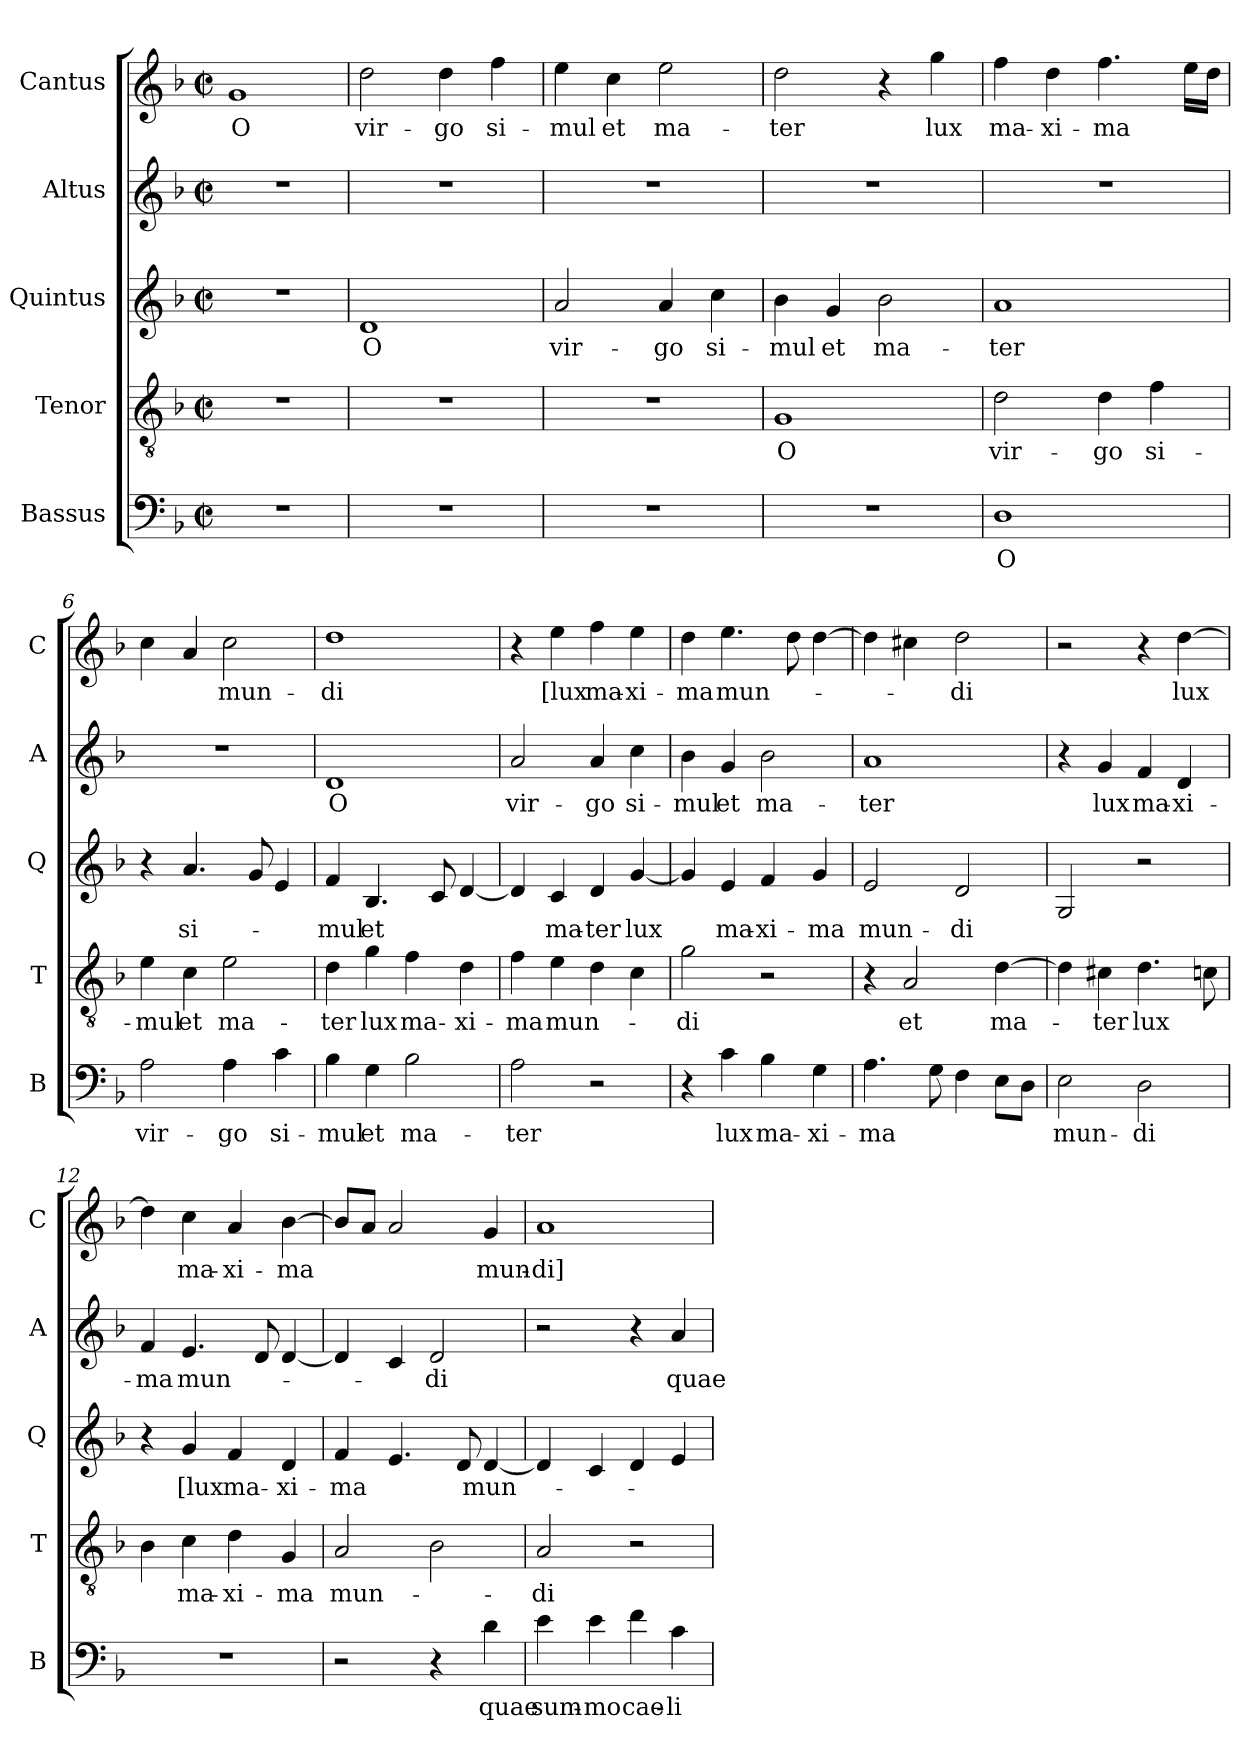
**kern	**text	**kern	**text	**kern	**text	**kern	**text	**kern	**text
*part5	*part5	*part4	*part4	*part3	*part3	*part2	*part2	*part1	*part1
*staff5	*staff5	*staff4	*staff4	*staff3	*staff3	*staff2	*staff2	*staff1	*staff1
*I"Bassus	*	*I"Tenor	*	*I"Quintus	*	*I"Altus	*	*I"Cantus	*
*I'B	*	*I'T	*	*I'Q	*	*I'A	*	*I'C	*
*clefF4	*	*clefGv2	*	*clefG2	*	*clefG2	*	*clefG2	*
*k[b-]	*	*k[b-]	*	*k[b-]	*	*k[b-]	*	*k[b-]	*
*F:	*	*F:	*	*F:	*	*F:	*	*F:	*
*M2/2	*	*M2/2	*	*M2/2	*	*M2/2	*	*M2/2	*
*met(c|)	*	*met(c|)	*	*met(c|)	*	*met(c|)	*	*met(c|)	*
=1	=1	=1	=1	=1	=1	=1	=1	=1	=1
!	!	!	!	!	!	!	!	!	!LO:LY:b
1r	.	1r	.	1r	.	1r	.	1g	O
=2	=2	=2	=2	=2	=2	=2	=2	=2	=2
!	!	!	!	!	!LO:LY:b	!	!	!	!LO:LY:b
1r	.	1r	.	1d	O	1r	.	2dd\	vir-
!	!	!	!	!	!	!	!	!	!LO:LY:b
.	.	.	.	.	.	.	.	4dd\	-go
!	!	!	!	!	!	!	!	!	!LO:LY:b
.	.	.	.	.	.	.	.	4ff\	si-
=3	=3	=3	=3	=3	=3	=3	=3	=3	=3
!	!	!	!	!	!LO:LY:b	!	!	!	!LO:LY:b
1r	.	1r	.	2a/	vir-	1r	.	4ee\	-mul
!	!	!	!	!	!	!	!	!	!LO:LY:b
.	.	.	.	.	.	.	.	4cc\	et
!	!	!	!	!	!LO:LY:b	!	!	!	!LO:LY:b
.	.	.	.	4a/	-go	.	.	2ee\	ma-
!	!	!	!	!	!LO:LY:b	!	!	!	!
.	.	.	.	4cc\	si-	.	.	.	.
=4	=4	=4	=4	=4	=4	=4	=4	=4	=4
!	!	!	!LO:LY:b	!	!LO:LY:b	!	!	!	!LO:LY:b
1r	.	1G	O	4b-\	-mul	1r	.	2dd\	-ter
!	!	!	!	!	!LO:LY:b	!	!	!	!
.	.	.	.	4g/	et	.	.	.	.
!	!	!	!	!	!LO:LY:b	!	!	!	!
.	.	.	.	2b-\	ma-	.	.	4r	.
!	!	!	!	!	!	!	!	!	!LO:LY:b
.	.	.	.	.	.	.	.	4gg\	lux
=5	=5	=5	=5	=5	=5	=5	=5	=5	=5
!	!LO:LY:b	!	!LO:LY:b	!	!LO:LY:b	!	!	!	!LO:LY:b
1D	O	2d\	vir-	1a	-ter	1r	.	4ff\	ma-
!	!	!	!	!	!	!	!	!	!LO:LY:b
.	.	.	.	.	.	.	.	4dd\	-xi-
!	!	!	!LO:LY:b	!	!	!	!	!	!LO:LY:b
.	.	4d\	-go	.	.	.	.	4.ff\	-ma
!	!	!	!LO:LY:b	!	!	!	!	!	!
.	.	4f\	si-	.	.	.	.	.	.
.	.	.	.	.	.	.	.	16ee\LL	.
.	.	.	.	.	.	.	.	16dd\JJ	.
=6	=6	=6	=6	=6	=6	=6	=6	=6	=6
!	!LO:LY:b	!	!LO:LY:b	!	!	!	!	!	!
2A\	vir-	4e\	-mul	4r	.	1r	.	4cc\	.
!	!	!	!LO:LY:b	!	!LO:LY:b	!	!	!	!
.	.	4c\	et	4.a/	si-	.	.	4a/	.
!	!LO:LY:b	!	!LO:LY:b	!	!	!	!	!	!LO:LY:b
4A\	-go	2e\	ma-	.	.	.	.	2cc\	mun-
.	.	.	.	8g/	.	.	.	.	.
!	!LO:LY:b	!	!	!	!	!	!	!	!
4c\	si-	.	.	4e/	.	.	.	.	.
!!LO:PB:g=z
=7	=7	=7	=7	=7	=7	=7	=7	=7	=7
!	!LO:LY:b	!	!LO:LY:b	!	!LO:LY:b	!	!LO:LY:b	!	!LO:LY:b
4B-\	-mul	4d\	-ter	4f/	-mul	1d	O	1dd	-di
!	!LO:LY:b	!	!LO:LY:b	!	!LO:LY:b	!	!	!	!
4G\	et	4g\	lux	4.B-/	et	.	.	.	.
!	!LO:LY:b	!	!LO:LY:b	!	!	!	!	!	!
2B-\	ma-	4f\	ma-	.	.	.	.	.	.
.	.	.	.	8c/	.	.	.	.	.
!	!	!	!LO:LY:b	!	!	!	!	!	!
.	.	4d\	-xi-	[4d/	.	.	.	.	.
=8	=8	=8	=8	=8	=8	=8	=8	=8	=8
!	!LO:LY:b	!	!LO:LY:b	!	!	!	!LO:LY:b	!	!
2A\	-ter	4f\	-ma	4d/]	.	2a/	vir-	4r	.
!	!	!	!LO:LY:b	!	!LO:LY:b	!	!	!	!LO:LY:b
.	.	4e\	mun-	4c/	ma-	.	.	4ee\	[lux
!	!	!	!	!	!LO:LY:b	!	!LO:LY:b	!	!LO:LY:b
2r	.	4d\	.	4d/	-ter	4a/	-go	4ff\	ma-
!	!	!	!	!	!LO:LY:b	!	!LO:LY:b	!	!LO:LY:b
.	.	4c\	.	[4g/	lux	4cc\	si-	4ee\	-xi-
=9	=9	=9	=9	=9	=9	=9	=9	=9	=9
!	!	!	!LO:LY:b	!	!	!	!LO:LY:b	!	!LO:LY:b
4r	.	2g\	-di	4g/]	.	4b-\	-mul	4dd\	-ma
!	!LO:LY:b	!	!	!	!LO:LY:b	!	!LO:LY:b	!	!LO:LY:b
4c\	lux	.	.	4e/	ma-	4g/	et	4.ee\	mun-
!	!LO:LY:b	!	!	!	!LO:LY:b	!	!LO:LY:b	!	!
4B-\	ma-	2r	.	4f/	-xi-	2b-\	ma-	.	.
.	.	.	.	.	.	.	.	8dd\	.
!	!LO:LY:b	!	!	!	!LO:LY:b	!	!	!	!
4G\	-xi-	.	.	4g/	-ma	.	.	[4dd\	.
=10	=10	=10	=10	=10	=10	=10	=10	=10	=10
!	!LO:LY:b	!	!	!	!LO:LY:b	!	!LO:LY:b	!	!
4.A\	-ma	4r	.	2e/	mun-	1a	-ter	4dd\]	.
!	!	!	!LO:LY:b	!	!	!	!	!	!
.	.	2A/	et	.	.	.	.	4cc#i\	.
8G\	.	.	.	.	.	.	.	.	.
!	!	!	!	!	!LO:LY:b	!	!	!	!LO:LY:b
4F\	.	.	.	2d/	-di	.	.	2dd\	-di
!	!	!	!LO:LY:b	!	!	!	!	!	!
8E\L	.	[4d\	ma-	.	.	.	.	.	.
8D\J	.	.	.	.	.	.	.	.	.
=11	=11	=11	=11	=11	=11	=11	=11	=11	=11
!	!LO:LY:b	!	!	!	!	!	!	!	!
2E\	mun-	4d\]	.	2G/	.	4r	.	2r	.
!	!	!	!LO:LY:b	!	!	!	!LO:LY:b	!	!
.	.	4c#X\	-ter	.	.	4g/	lux	.	.
!	!LO:LY:b	!	!LO:LY:b	!	!	!	!LO:LY:b	!	!
2D\	-di	4.d\	lux	2r	.	4f/	ma-	4r	.
!	!	!	!	!	!	!	!LO:LY:b	!	!LO:LY:b
.	.	.	.	.	.	4d/	-xi-	[4dd\	lux
.	.	8cni\	.	.	.	.	.	.	.
=12	=12	=12	=12	=12	=12	=12	=12	=12	=12
!	!	!	!	!	!	!	!LO:LY:b	!	!
1r	.	4B-\	.	4r	.	4f/	-ma	4dd\]	.
!	!	!	!LO:LY:b	!	!LO:LY:b	!	!LO:LY:b	!	!LO:LY:b
.	.	4c\	ma-	4g/	[lux	4.e/	mun-	4cc\	ma-
!	!	!	!LO:LY:b	!	!LO:LY:b	!	!	!	!LO:LY:b
.	.	4d\	-xi-	4f/	ma-	.	.	4a/	-xi-
.	.	.	.	.	.	8d/	.	.	.
!	!	!	!LO:LY:b	!	!LO:LY:b	!	!	!	!LO:LY:b
.	.	4G/	-ma	4d/	-xi-	[4d/	.	[4b-\	-ma
!!LO:LB:g=z
=13	=13	=13	=13	=13	=13	=13	=13	=13	=13
!	!	!	!LO:LY:b	!	!LO:LY:b	!	!	!	!
2r	.	2A/	mun-	4f/	-ma	4d/]	.	8b-/L]	.
.	.	.	.	.	.	.	.	8a/J	.
.	.	.	.	4.e/	.	4c/	.	2a/	.
!	!	!	!	!	!	!	!LO:LY:b	!	!
4r	.	2B-\	.	.	.	2d/	-di	.	.
.	.	.	.	8d/	.	.	.	.	.
!	!LO:LY:b	!	!	!	!LO:LY:b	!	!	!	!LO:LY:b
4d\	quae	.	.	[4d/	mun-	.	.	4g/	mun-
=14	=14	=14	=14	=14	=14	=14	=14	=14	=14
!	!LO:LY:b	!	!LO:LY:b	!	!	!	!	!	!LO:LY:b
4e\	sum-	2A/	-di	4d/]	.	2r	.	1a	-di]
!	!LO:LY:b	!	!	!	!	!	!	!	!
4e\	-mo	.	.	4c/	.	.	.	.	.
!	!LO:LY:b	!	!	!	!	!	!	!	!
4f\	cae-	2r	.	4d/	.	4r	.	.	.
!	!LO:LY:b	!	!	!	!	!	!LO:LY:b	!	!
4c\	-li	.	.	4e/	.	4a/	quae	.	.
=	=	=	=	=	=	=	=	=	=
*-	*-	*-	*-	*-	*-	*-	*-	*-	*-
